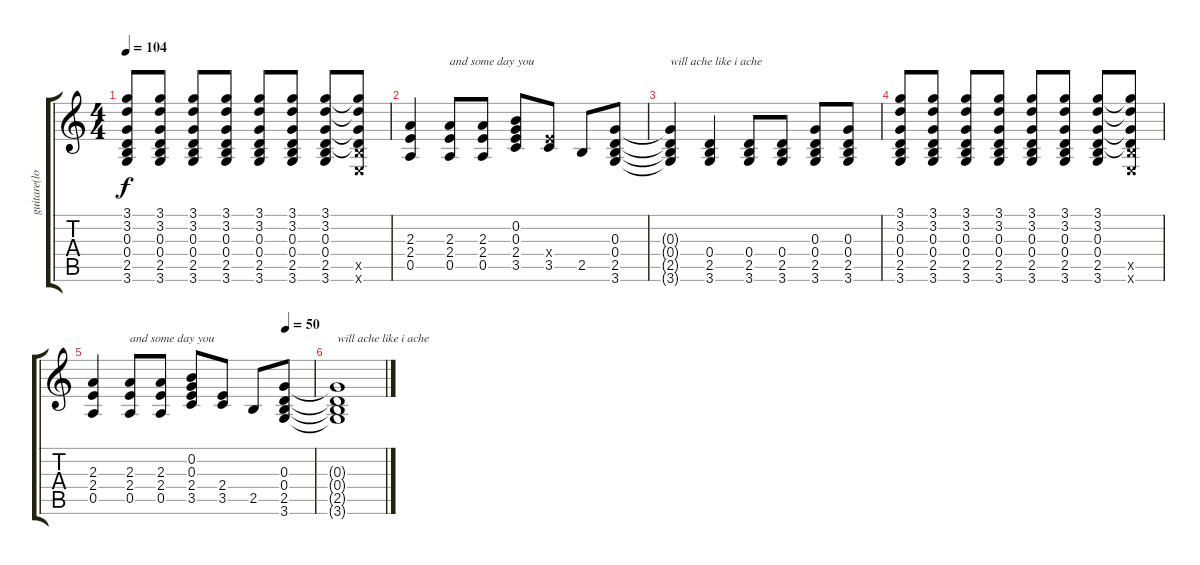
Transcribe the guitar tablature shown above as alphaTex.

\track ("guitare(love)" "guitare(lo") {instrument electricguitarclean}
\staff {score tabs}
\tuning (E4 B3 G3 D3 A2 E2) {hide}
\ts (4 4)
\tempo 104
\clef g2
\ks c
(3.1 3.2 0.3 0.4 2.5 3.6).8{dy f} (3.1 3.2 0.3 0.4 2.5 3.6).8 (3.1 3.2 0.3 0.4 2.5 3.6).8 (3.1 3.2 0.3 0.4 2.5 3.6).8 (3.1 3.2 0.3 0.4 2.5 3.6).8 (3.1 3.2 0.3 0.4 2.5 3.6).8 (3.1 3.2 0.3 0.4 2.5 3.6).8 (3.1{t} 3.2{t} 0.3{t} 0.4{t} 2.5{x} 0.6{x}).8 |
(2.3 2.4 0.5).4 (2.3 2.4 0.5).8{txt "and some day you"} (2.3 2.4 0.5).8 (0.2 0.3 2.4 3.5).8 (2.4{x} 3.5).8 2.5.8 (0.3 0.4 2.5 3.6).8 |
(0.3{t} 0.4{t} 2.5{t} 3.6{t}).4{txt "will ache like i ache"} (0.4 2.5 3.6).4 (0.4 2.5 3.6).8 (0.4 2.5 3.6).8 (0.3 0.4 2.5 3.6).8 (0.3 0.4 2.5 3.6).8 |
(3.1 3.2 0.3 0.4 2.5 3.6).8 (3.1 3.2 0.3 0.4 2.5 3.6).8 (3.1 3.2 0.3 0.4 2.5 3.6).8 (3.1 3.2 0.3 0.4 2.5 3.6).8 (3.1 3.2 0.3 0.4 2.5 3.6).8 (3.1 3.2 0.3 0.4 2.5 3.6).8 (3.1 3.2 0.3 0.4 2.5 3.6).8 (3.1{t} 3.2{t} 0.3{t} 0.4{t} 2.5{x} 0.6{x}).8 |
\tempo (50 0.875)
(2.3 2.4 0.5).4 (2.3 2.4 0.5).8{txt "and some day you"} (2.3 2.4 0.5).8 (0.2 0.3 2.4 3.5).8 (2.4 3.5).8 2.5.8 (0.3 0.4 2.5 3.6).8 |
(0.3{t} 0.4{t} 2.5{t} 3.6{t}).1{txt "will ache like i ache"}
